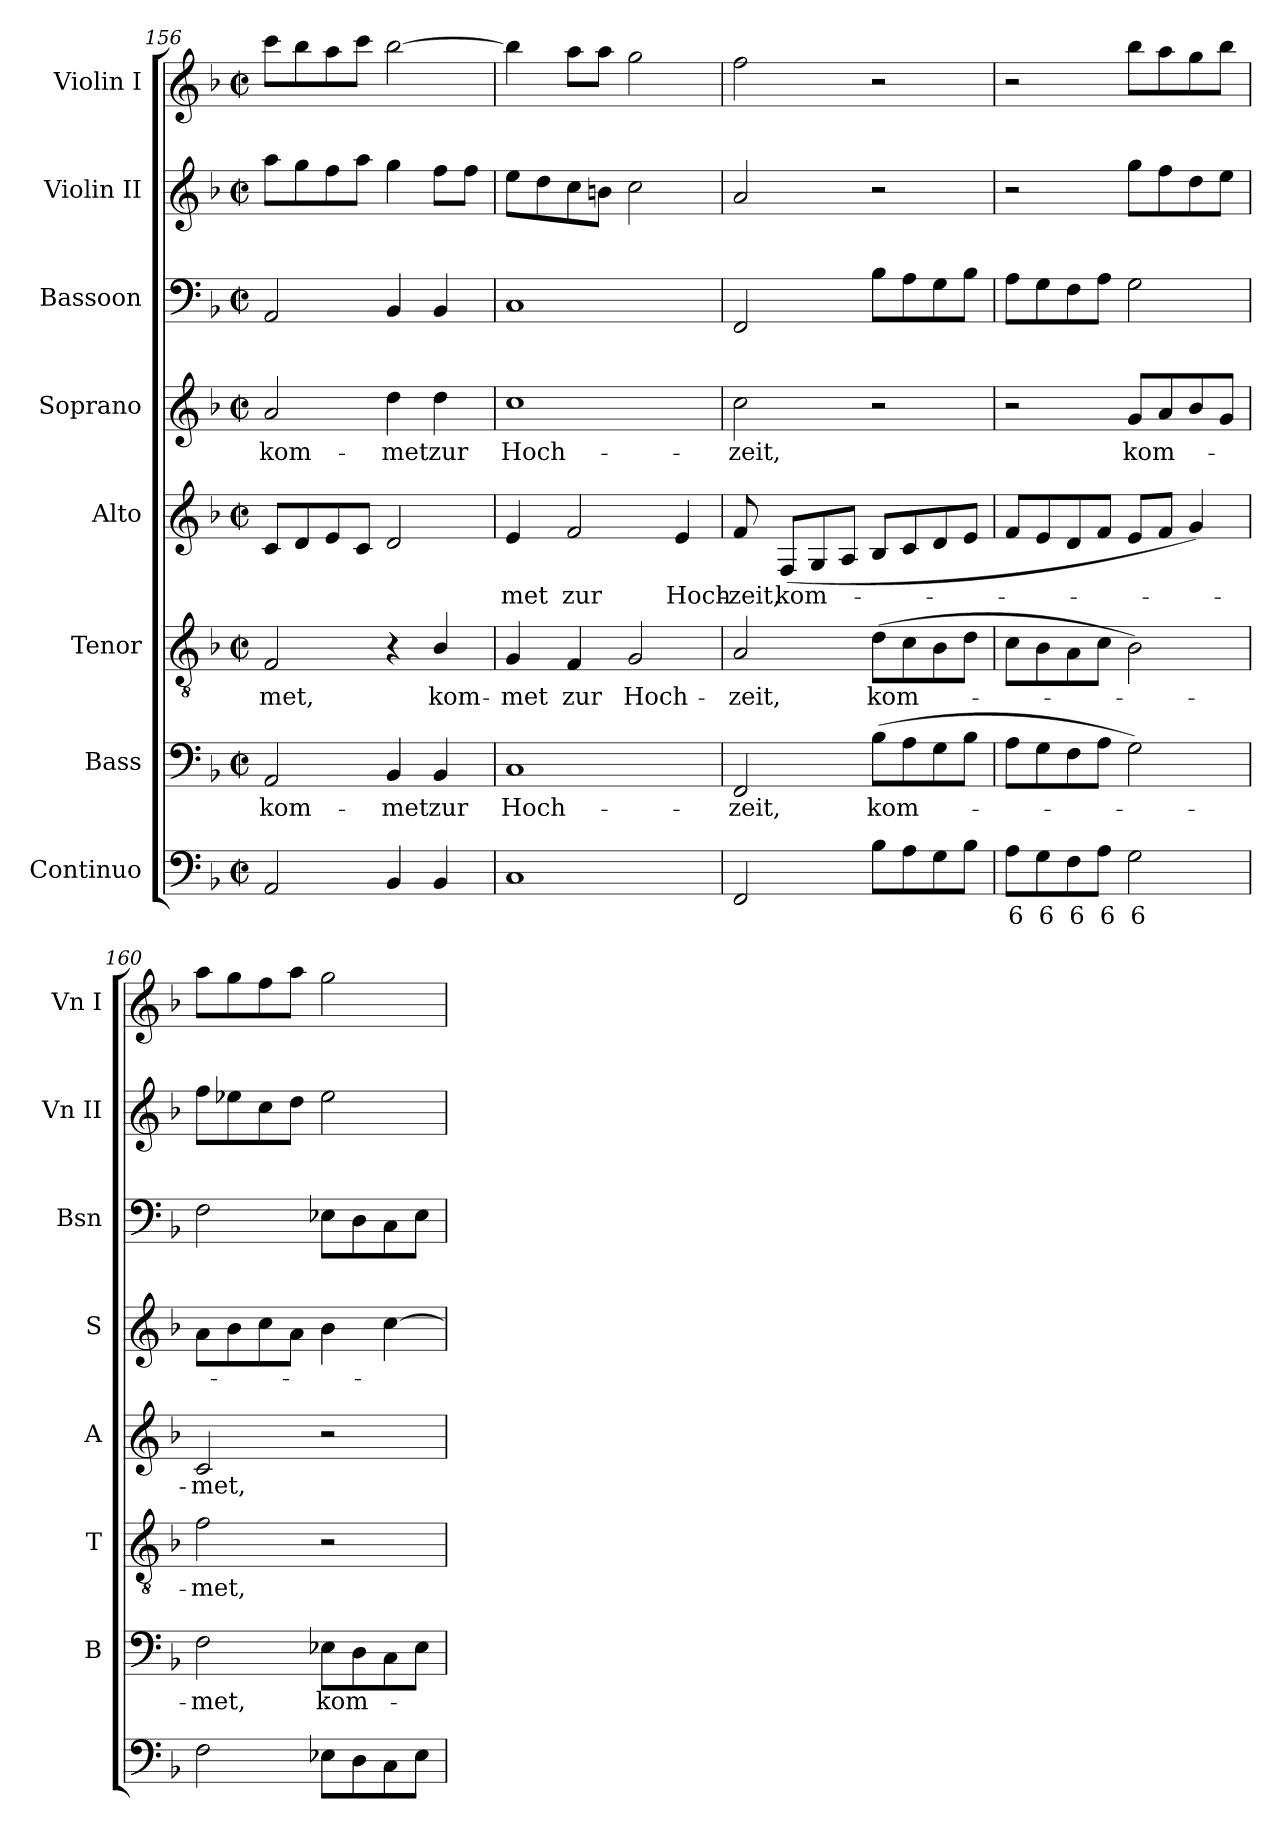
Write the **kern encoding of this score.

**kern	**text	**kern	**text	**kern	**text	**kern	**text	**kern	**text	**kern	**kern	**kern
*part8	*part8	*part7	*part7	*part6	*part6	*part5	*part5	*part4	*part4	*part3	*part2	*part1
*staff8	*staff8	*staff7	*staff7	*staff6	*staff6	*staff5	*staff5	*staff4	*staff4	*staff3	*staff2	*staff1
*I"Continuo	*	*I"Bass	*	*I"Tenor	*	*I"Alto	*	*I"Soprano	*	*I"Bassoon	*I"Violin II	*I"Violin I
*	*	*I'B	*	*I'T	*	*I'A	*	*I'S	*	*I'Bsn	*I'Vn II	*I'Vn I
!!LO:LB:g=z
*clefF4	*	*clefF4	*	*clefGv2	*	*clefG2	*	*clefG2	*	*clefF4	*clefG2	*clefG2
*k[b-]	*	*k[b-]	*	*k[b-]	*	*k[b-]	*	*k[b-]	*	*k[b-]	*k[b-]	*k[b-]
*F:	*	*F:	*	*F:	*	*F:	*	*F:	*	*F:	*F:	*F:
*M2/2	*	*M2/2	*	*M2/2	*	*M2/2	*	*M2/2	*	*M2/2	*M2/2	*M2/2
*met(c|)	*	*met(c|)	*	*met(c|)	*	*met(c|)	*	*met(c|)	*	*met(c|)	*met(c|)	*met(c|)
=156	=156	=156	=156	=156	=156	=156	=156	=156	=156	=156	=156	=156
!	!	!	!LO:LY:b	!	!LO:LY:b	!	!	!	!LO:LY:b	!	!	!
2AA	.	2AA	kom-	2F	met,	8cL	.	2a	kom-	2AA	8aaL	8cccL
.	.	.	.	.	.	8d	.	.	.	.	8gg	8bb-
.	.	.	.	.	.	8e	.	.	.	.	8ff	8aa
.	.	.	.	.	.	8cJ	.	.	.	.	8aaJ	8cccJ
!	!	!	!LO:LY:b	!	!	!	!	!	!LO:LY:b	!	!	!
4BB-	.	4BB-	-met	4r	.	2d	.	4dd	-met	4BB-	4gg	[2bb-
!	!	!	!LO:LY:b	!	!LO:LY:b	!	!	!	!LO:LY:b	!	!	!
4BB-	.	4BB-	zur	4B-/	kom-	.	.	4dd	zur	4BB-	8ffL	.
.	.	.	.	.	.	.	.	.	.	.	8ffJ	.
=157	=157	=157	=157	=157	=157	=157	=157	=157	=157	=157	=157	=157
!	!	!	!LO:LY:b	!	!LO:LY:b	!	!LO:LY:b	!	!LO:LY:b	!	!	!
1C	.	1C	Hoch-	4G	-met	4e	met	1cc	Hoch-	1C	8eeL	4bb-]
.	.	.	.	.	.	.	.	.	.	.	8dd	.
!	!	!	!	!	!LO:LY:b	!	!LO:LY:b	!	!	!	!	!
.	.	.	.	4F	zur	2f	zur	.	.	.	8cc	8aaL
.	.	.	.	.	.	.	.	.	.	.	8bnJ	8aaJ
!	!	!	!	!	!LO:LY:b	!	!	!	!	!	!	!
.	.	.	.	2G	Hoch-	.	.	.	.	.	2cc	2gg
!	!	!	!	!	!	!	!LO:LY:b	!	!	!	!	!
.	.	.	.	.	.	4e	Hoch-	.	.	.	.	.
=158	=158	=158	=158	=158	=158	=158	=158	=158	=158	=158	=158	=158
!	!	!	!LO:LY:b	!	!LO:LY:b	!	!LO:LY:b	!	!LO:LY:b	!	!	!
2FF	.	2FF	-zeit,	2A	-zeit,	8f	-zeit,	2cc	-zeit,	2FF	2a	2ff
!	!	!	!	!	!	!	!LO:LY:b	!	!	!	!	!
.	.	.	.	.	.	(<8FL	kom-	.	.	.	.	.
.	.	.	.	.	.	8G	.	.	.	.	.	.
.	.	.	.	.	.	8AJ	.	.	.	.	.	.
!	!	!	!LO:LY:b	!	!LO:LY:b	!	!	!	!	!	!	!
8B-L	.	(>8B-L	kom-	(>8dL	kom-	8B-L	.	2r	.	8B-L	2r	2r
8A	.	8A	.	8c	.	8c	.	.	.	8A	.	.
8G	.	8G	.	8B-	.	8d	.	.	.	8G	.	.
8B-J	.	8B-J	.	8dJ	.	8eJ	.	.	.	8B-J	.	.
=159	=159	=159	=159	=159	=159	=159	=159	=159	=159	=159	=159	=159
!	!LO:LY:b	!	!	!	!	!	!	!	!	!	!	!
8AL	6	8AL	.	8cL	.	8fL	.	2r	.	8AL	2r	2r
!	!LO:LY:b	!	!	!	!	!	!	!	!	!	!	!
8G	6	8G	.	8B-	.	8e	.	.	.	8G	.	.
!	!LO:LY:b	!	!	!	!	!	!	!	!	!	!	!
8F	6	8F	.	8A	.	8d	.	.	.	8F	.	.
!	!LO:LY:b	!	!	!	!	!	!	!	!	!	!	!
8AJ	6	8AJ	.	8cJ	.	8fJ	.	.	.	8AJ	.	.
!	!LO:LY:b	!	!	!	!	!	!	!	!LO:LY:b	!	!	!
2G	6	2G)	.	2B-)	.	8eL	.	8gL	kom-	2G	8ggL	8bb-L
.	.	.	.	.	.	8fJ	.	8a	.	.	8ff	8aa
.	.	.	.	.	.	4g)	.	8b-	.	.	8dd	8gg
.	.	.	.	.	.	.	.	8gJ	.	.	8eeJ	8bb-J
=160	=160	=160	=160	=160	=160	=160	=160	=160	=160	=160	=160	=160
!	!	!	!LO:LY:b	!	!LO:LY:b	!	!LO:LY:b	!	!	!	!	!
2F	.	2F	met,	2f	met,	2c	met,	8aL	.	2F	8ffL	8aaL
.	.	.	.	.	.	.	.	8b-	.	.	8ee-X	8gg
.	.	.	.	.	.	.	.	8cc	.	.	8cc	8ff
.	.	.	.	.	.	.	.	8aJ	.	.	8ddJ	8aaJ
!	!	!	!LO:LY:b	!	!	!	!	!	!	!	!	!
8E-XL	.	8E-XL	kom-	2r	.	2r	.	4b-	.	8E-XL	2ee-	2gg
8D	.	8D	.	.	.	.	.	.	.	8D	.	.
8C	.	8C	.	.	.	.	.	[4cc	.	8C	.	.
8E-J	.	8E-J	.	.	.	.	.	.	.	8E-J	.	.
=	=	=	=	=	=	=	=	=	=	=	=	=
*-	*-	*-	*-	*-	*-	*-	*-	*-	*-	*-	*-	*-
